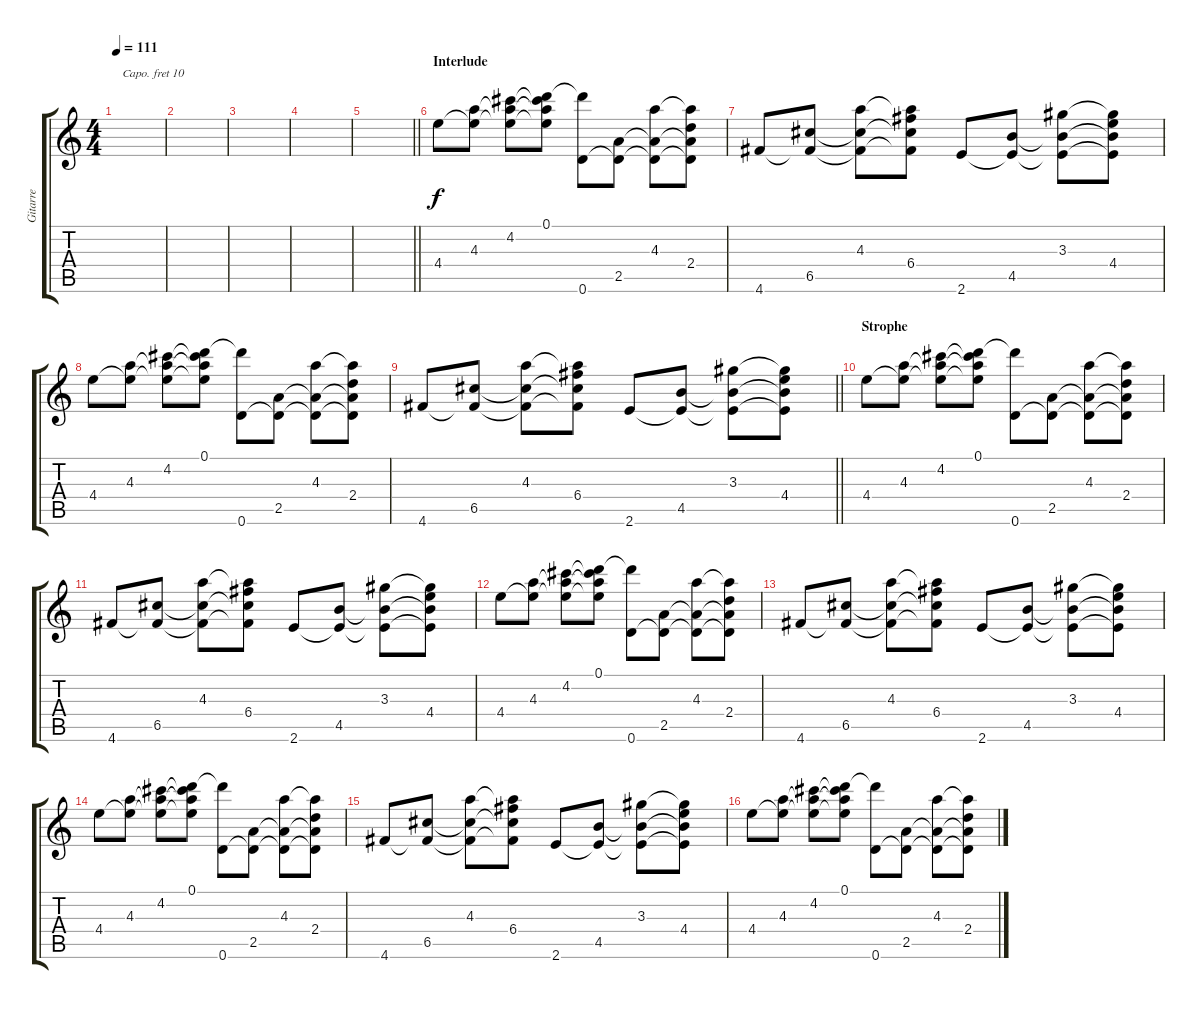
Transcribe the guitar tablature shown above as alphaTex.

\track ("Gitarre" "Gitarre") {instrument acousticguitarsteel}
\staff {score tabs}
\capo 10
\tuning (E4 B3 G3 D3 A2 E2) {hide}
\ts (4 4)
\tempo 111
\clef g2
\ks c
|
|
|
|
\barLineRight lightlight
|
\section ("" "Interlude")
4.4.8 (4.3 4.4{t}).8 (4.2 4.3{t} 4.4{t}).8 (0.1 4.2{t} 4.3{t} 4.4{t}).8 (0.1{t} 0.6).8 (2.5 0.6{t}).8 (4.3 2.5{t} 0.6{t}).8 (4.3{t} 2.4 2.5{t} 0.6{t}).8 |
4.6.8 (6.5 4.6{t}).8 (4.3 6.5{t} 4.6{t}).8 (4.3{t} 6.4 6.5{t} 4.6{t}).8 2.6.8 (4.5 2.6{t}).8 (3.3 4.5{t} 2.6{t}).8 (3.3{t} 4.4 4.5{t} 2.6{t}).8 |
4.4.8 (4.3 4.4{t}).8 (4.2 4.3{t} 4.4{t}).8 (0.1 4.2{t} 4.3{t} 4.4{t}).8 (0.1{t} 0.6).8 (2.5 0.6{t}).8 (4.3 2.5{t} 0.6{t}).8 (4.3{t} 2.4 2.5{t} 0.6{t}).8 |
\barLineRight lightlight
4.6.8 (6.5 4.6{t}).8 (4.3 6.5{t} 4.6{t}).8 (4.3{t} 6.4 6.5{t} 4.6{t}).8 2.6.8 (4.5 2.6{t}).8 (3.3 4.5{t} 2.6{t}).8 (3.3{t} 4.4 4.5{t} 2.6{t}).8 |
\section ("" "Strophe")
4.4.8{volume 12} (4.3 4.4{t}).8 (4.2 4.3{t} 4.4{t}).8 (0.1 4.2{t} 4.3{t} 4.4{t}).8 (0.1{t} 0.6).8 (2.5 0.6{t}).8 (4.3 2.5{t} 0.6{t}).8 (4.3{t} 2.4 2.5{t} 0.6{t}).8 |
4.6.8 (6.5 4.6{t}).8 (4.3 6.5{t} 4.6{t}).8 (4.3{t} 6.4 6.5{t} 4.6{t}).8 2.6.8 (4.5 2.6{t}).8 (3.3 4.5{t} 2.6{t}).8 (3.3{t} 4.4 4.5{t} 2.6{t}).8 |
4.4.8 (4.3 4.4{t}).8 (4.2 4.3{t} 4.4{t}).8 (0.1 4.2{t} 4.3{t} 4.4{t}).8 (0.1{t} 0.6).8 (2.5 0.6{t}).8 (4.3 2.5{t} 0.6{t}).8 (4.3{t} 2.4 2.5{t} 0.6{t}).8 |
4.6.8 (6.5 4.6{t}).8 (4.3 6.5{t} 4.6{t}).8 (4.3{t} 6.4 6.5{t} 4.6{t}).8 2.6.8 (4.5 2.6{t}).8 (3.3 4.5{t} 2.6{t}).8 (3.3{t} 4.4 4.5{t} 2.6{t}).8 |
4.4.8 (4.3 4.4{t}).8 (4.2 4.3{t} 4.4{t}).8 (0.1 4.2{t} 4.3{t} 4.4{t}).8 (0.1{t} 0.6).8 (2.5 0.6{t}).8 (4.3 2.5{t} 0.6{t}).8 (4.3{t} 2.4 2.5{t} 0.6{t}).8 |
4.6.8 (6.5 4.6{t}).8 (4.3 6.5{t} 4.6{t}).8 (4.3{t} 6.4 6.5{t} 4.6{t}).8 2.6.8 (4.5 2.6{t}).8 (3.3 4.5{t} 2.6{t}).8 (3.3{t} 4.4 4.5{t} 2.6{t}).8 |
4.4.8 (4.3 4.4{t}).8 (4.2 4.3{t} 4.4{t}).8 (0.1 4.2{t} 4.3{t} 4.4{t}).8 (0.1{t} 0.6).8 (2.5 0.6{t}).8 (4.3 2.5{t} 0.6{t}).8 (4.3{t} 2.4 2.5{t} 0.6{t}).8
